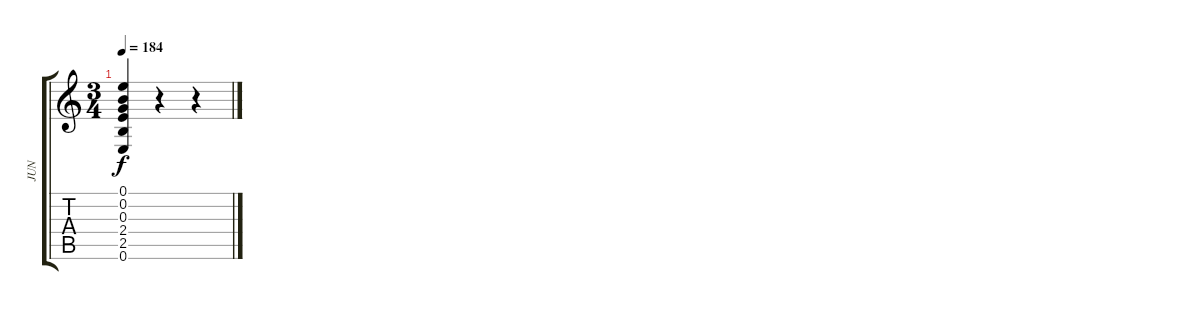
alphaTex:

\track ("JUN" "JUN") {instrument distortionguitar}
\staff {score tabs}
\tuning (E4 B3 G3 D3 A2 E2) {hide}
\ts (3 4)
\tempo 184
\clef g2
\ks c
(0.1{t} 0.2{t} 0.3{t} 2.4{t} 2.5{t} 0.6{t}).4{dy f} r.4 r.4
